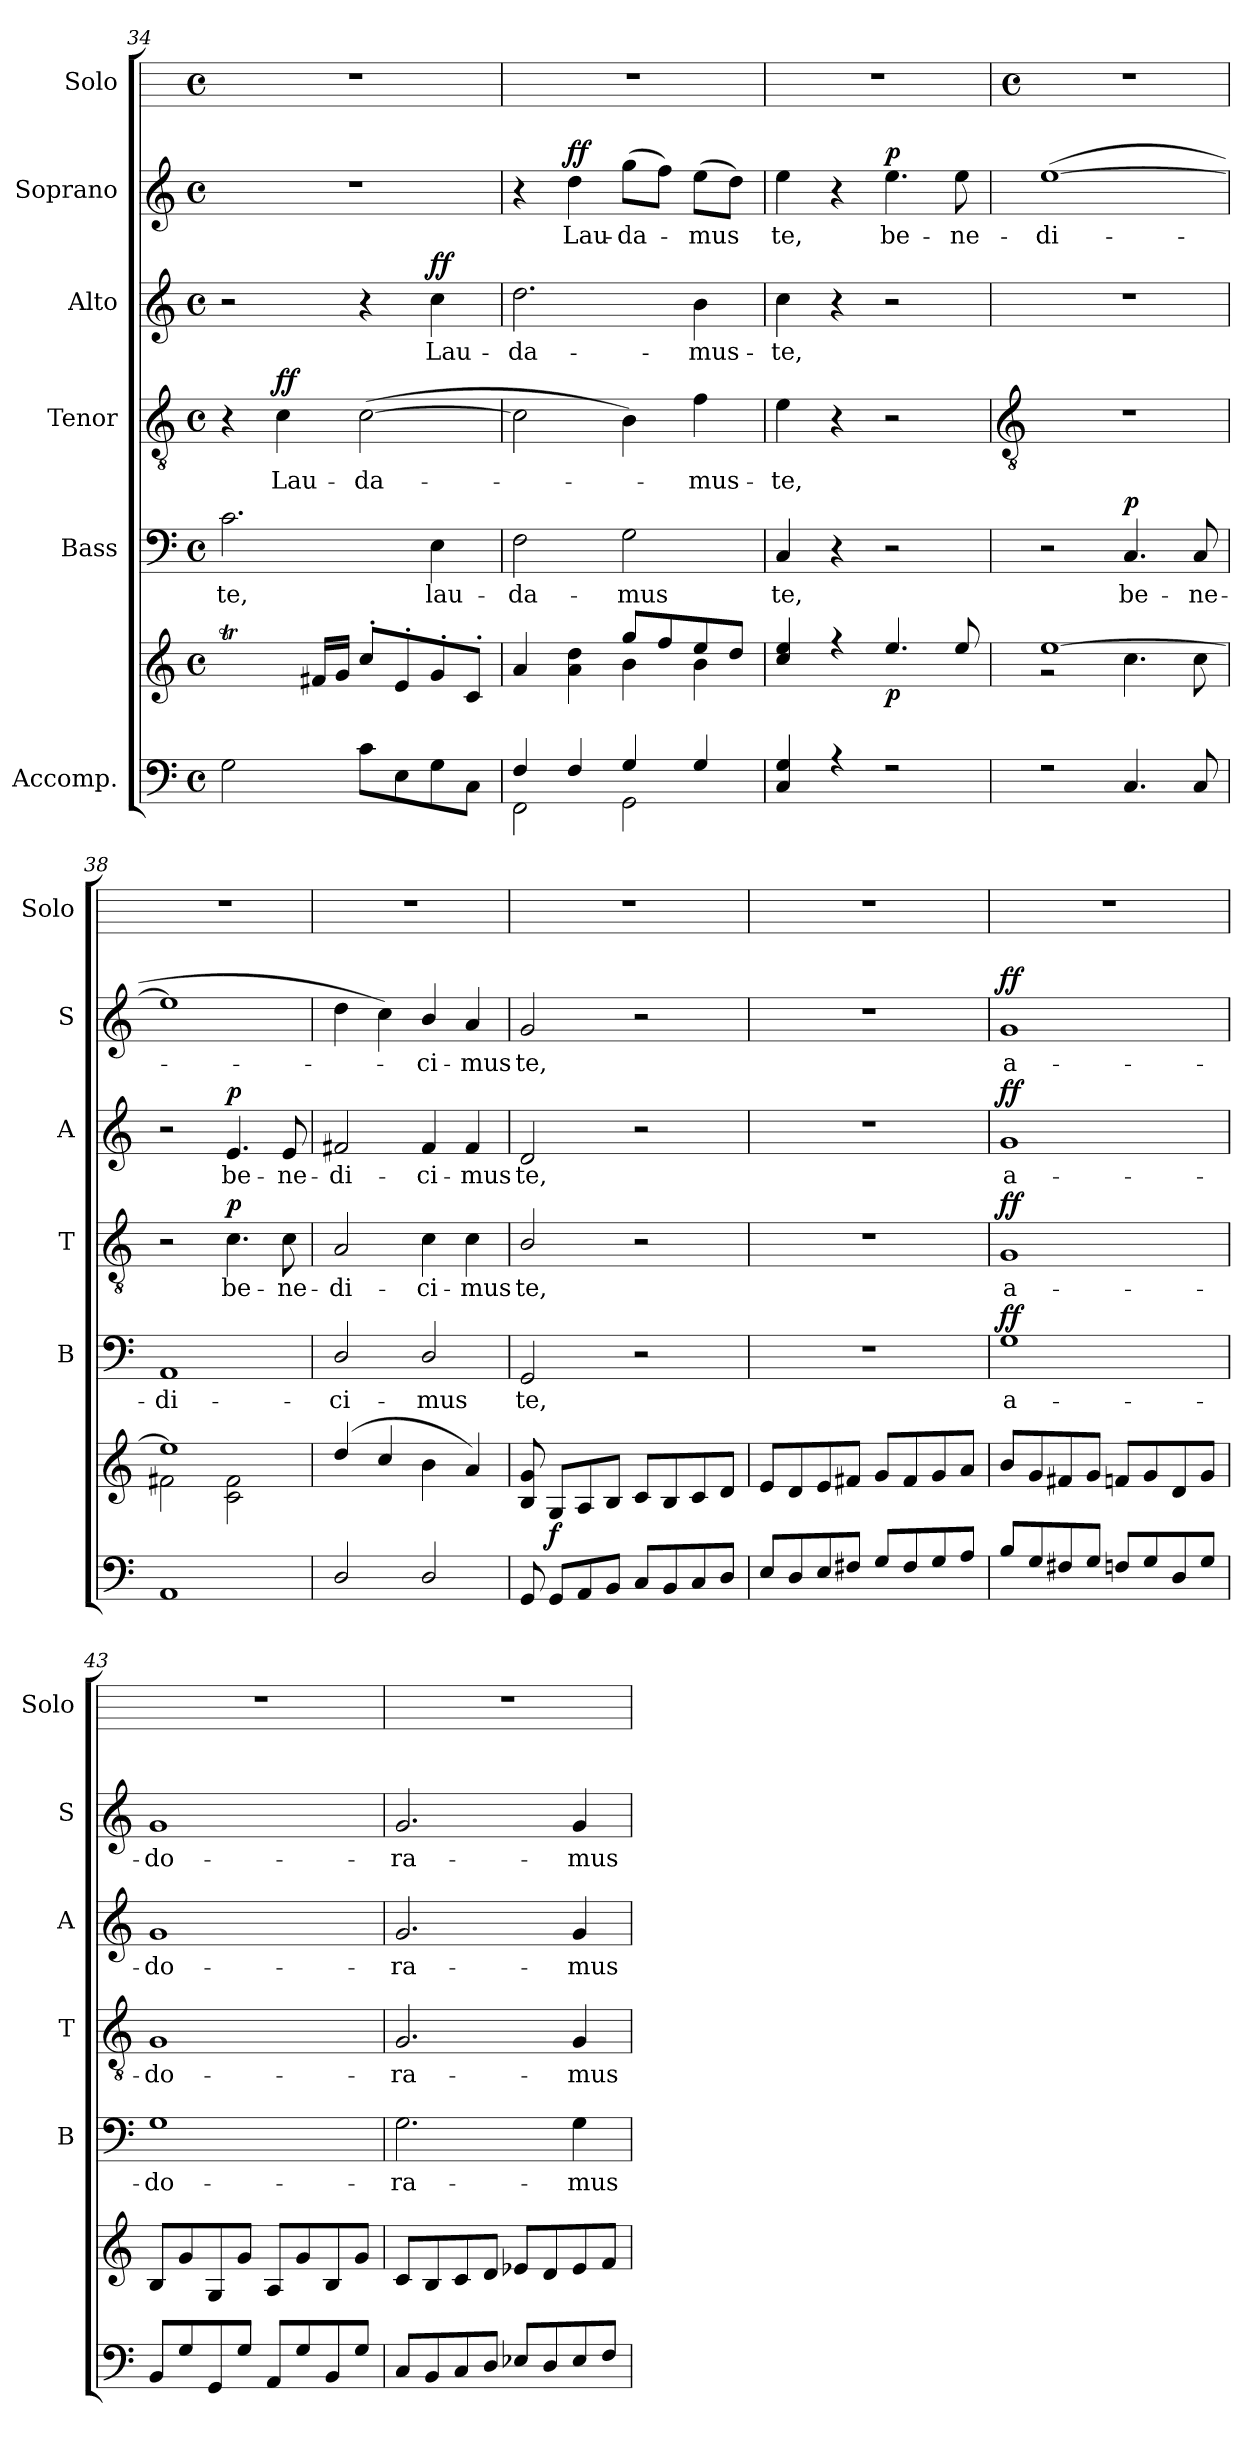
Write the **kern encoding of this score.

**kern	**kern	**dynam	**kern	**text	**dynam	**kern	**text	**dynam	**kern	**text	**dynam	**kern	**text	**dynam	**kern
*part6	*part6	*part6	*part5	*part5	*part5	*part4	*part4	*part4	*part3	*part3	*part3	*part2	*part2	*part2	*part1
*staff7	*staff6	*staff6/7	*staff5	*staff5	*staff5	*staff4	*staff4	*staff4	*staff3	*staff3	*staff3	*staff2	*staff2	*staff2	*staff1
*I"Accomp.	*	*	*I"Bass	*	*	*I"Tenor	*	*	*I"Alto	*	*	*I"Soprano	*	*	*I"Solo
*	*	*	*I'B	*	*	*I'T	*	*	*I'A	*	*	*I'S	*	*	*I'Solo
*clefF4	*clefG2	*	*clefF4	*	*	*clefGv2	*	*	*clefG2	*	*	*clefG2	*	*	*
*k[]	*k[]	*	*k[]	*	*	*k[]	*	*	*k[]	*	*	*k[]	*	*	*
*C:	*C:	*	*C:	*	*	*C:	*	*	*C:	*	*	*C:	*	*	*
*M4/4	*M4/4	*	*M4/4	*	*	*M4/4	*	*	*M4/4	*	*	*M4/4	*	*	*M4/4
*met(c)	*met(c)	*	*met(c)	*	*	*met(c)	*	*	*met(c)	*	*	*met(c)	*	*	*met(c)
=34	=34	=34	=34	=34	=34	=34	=34	=34	=34	=34	=34	=34	=34	=34	=34
*^	*^	*	*	*	*	*	*	*	*	*	*	*	*	*	*
!	!	!	!	!	!	!LO:LY:b	!	!	!	!	!	!	!	!	!	!	!
1ryy	2G	4.gTyy	1ryy	.	2.c	te,	.	4r	.	.	2r	.	.	1r	.	.	1r
!	!	!	!	!	!	!	!	!	!LO:LY:b	!LO:DY:b	!	!	!	!	!	!	!
.	.	.	.	.	.	.	.	4c	Lau-	ff	.	.	.	.	.	.	.
.	.	16f#XLL	.	.	.	.	.	.	.	.	.	.	.	.	.	.	.
.	.	16gJJ	.	.	.	.	.	.	.	.	.	.	.	.	.	.	.
!	!	!	!	!	!	!	!	!	!LO:LY:b	!	!	!	!	!	!	!	!
.	8cL	8cc'L	.	.	.	.	.	(>[2c	-da-	.	4r	.	.	.	.	.	.
.	8E	8e'	.	.	.	.	.	.	.	.	.	.	.	.	.	.	.
!	!	!	!	!	!	!LO:LY:b	!	!	!	!	!	!LO:LY:b	!LO:DY:b	!	!	!	!
.	8G	8g'	.	.	4E	lau-	.	.	.	.	4cc	Lau-	ff	.	.	.	.
.	8CJ	8c'J	.	.	.	.	.	.	.	.	.	.	.	.	.	.	.
=35	=35	=35	=35	=35	=35	=35	=35	=35	=35	=35	=35	=35	=35	=35	=35	=35	=35
!	!	!	!	!	!	!LO:LY:b	!	!	!	!	!	!LO:LY:b	!	!	!	!	!
4F/	2FF\	4a	2ryy	.	2F	-da-	.	2c]	.	.	2.dd	-da-	.	4r	.	.	1r
!	!	!	!	!	!	!	!	!	!	!	!	!	!	!	!LO:LY:b	!LO:DY:b	!
4F/	.	4a 4dd	.	.	.	.	.	.	.	.	.	.	.	4dd	Lau-	ff	.
!	!	!	!	!	!	!LO:LY:b	!	!	!	!	!	!	!	!	!LO:LY:b	!	!
4G/	2GG\	8gg/L	4b\	.	2G	-mus	.	4B)	.	.	.	.	.	(>8ggL	-da-	.	.
.	.	8ff/	.	.	.	.	.	.	.	.	.	.	.	8ffJ)	.	.	.
!	!	!	!	!	!	!	!	!	!LO:LY:b	!	!	!LO:LY:b	!	!	!LO:LY:b	!	!
4G/	.	8ee/	4b\	.	.	.	.	4f	mus-	.	4b	-mus-	.	(>8eeL	mus	.	.
.	.	8dd/J	.	.	.	.	.	.	.	.	.	.	.	8ddJ)	.	.	.
=36	=36	=36	=36	=36	=36	=36	=36	=36	=36	=36	=36	=36	=36	=36	=36	=36	=36
!	!	!	!	!	!	!LO:LY:b	!	!	!LO:LY:b	!	!	!LO:LY:b	!	!	!LO:LY:b	!	!
4C 4G	1ryy	4cc 4ee	1ryy	.	4C	te,	.	4e	-te,	.	4cc	-te,	.	4ee	te,	.	1r
4r	.	4r	.	.	4r	.	.	4r	.	.	4r	.	.	4r	.	.	.
!	!	!	!	!LO:DY:b	!	!	!	!	!	!	!	!	!	!	!LO:LY:b	!LO:DY:b	!
2r	.	4.ee	.	p	2r	.	.	2r	.	.	2r	.	.	4.ee	be-	p	.
!	!	!	!	!	!	!	!	!	!	!	!	!	!	!	!LO:LY:b	!	!
.	.	8ee	.	.	.	.	.	.	.	.	.	.	.	8ee	-ne-	.	.
!!LO:LB:g=z
=37	=37	=37	=37	=37	=37	=37	=37	=37	=37	=37	=37	=37	=37	=37	=37	=37	=37
*	*	*	*	*	*	*	*	*clefGv2	*	*	*	*	*	*	*	*	*
*	*	*	*	*	*	*	*	*	*	*	*	*	*	*	*	*	*M4/4
*	*	*	*	*	*	*	*	*	*	*	*	*	*	*	*	*	*met(c)
!	!	!	!	!	!	!	!	!	!	!	!	!	!	!	!LO:LY:b	!	!
2r	1ryy	[1ee	2r	.	2r	.	.	1r	.	.	1r	.	.	(>[1ee	-di-	.	1r
!	!	!	!	!	!	!LO:LY:b	!LO:DY:b	!	!	!	!	!	!	!	!	!	!
4.C	.	.	4.cc\	.	4.C	be-	p	.	.	.	.	.	.	.	.	.	.
!	!	!	!	!	!	!LO:LY:b	!	!	!	!	!	!	!	!	!	!	!
8C	.	.	8cc\	.	8C	-ne-	.	.	.	.	.	.	.	.	.	.	.
=38	=38	=38	=38	=38	=38	=38	=38	=38	=38	=38	=38	=38	=38	=38	=38	=38	=38
!	!	!	!	!	!	!LO:LY:b	!	!	!	!	!	!	!	!	!	!	!
1AA	1ryy	1ee]	2f#X\	.	1AA	-di-	.	2r	.	.	2r	.	.	1ee]	.	.	1r
!	!	!	!	!	!	!	!	!	!LO:LY:b	!LO:DY:b	!	!LO:LY:b	!LO:DY:b	!	!	!	!
.	.	.	2c\ 2f#\	.	.	.	.	4.c	be-	p	4.e	be-	p	.	.	.	.
!	!	!	!	!	!	!	!	!	!LO:LY:b	!	!	!LO:LY:b	!	!	!	!	!
.	.	.	.	.	.	.	.	8c	-ne-	.	8e	-ne-	.	.	.	.	.
=39	=39	=39	=39	=39	=39	=39	=39	=39	=39	=39	=39	=39	=39	=39	=39	=39	=39
!	!	!	!	!	!	!LO:LY:b	!	!	!LO:LY:b	!	!	!LO:LY:b	!	!	!	!	!
2D/	1ryy	(>4dd	1ryy	.	2D/	-ci-	.	2A	-di-	.	2f#X	-di-	.	4dd	.	.	1r
.	.	4cc	.	.	.	.	.	.	.	.	.	.	.	4cc)	.	.	.
!	!	!	!	!	!	!LO:LY:b	!	!	!LO:LY:b	!	!	!LO:LY:b	!	!	!LO:LY:b	!	!
2D/	.	4b\	.	.	2D/	-mus	.	4c	-ci-	.	4f#	-ci-	.	4b/	ci-	.	.
!	!	!	!	!	!	!	!	!	!LO:LY:b	!	!	!LO:LY:b	!	!	!LO:LY:b	!	!
.	.	4a)	.	.	.	.	.	4c	-mus	.	4f#	-mus	.	4a	-mus	.	.
=40	=40	=40	=40	=40	=40	=40	=40	=40	=40	=40	=40	=40	=40	=40	=40	=40	=40
!	!	!	!	!	!	!LO:LY:b	!	!	!LO:LY:b	!	!	!LO:LY:b	!	!	!LO:LY:b	!	!
8GG	1ryy	8B 8g	1ryy	.	2GG	te,	.	2B/	te,	.	2d	te,	.	2g	te,	.	1r
!	!	!	!	!LO:DY:b	!	!	!	!	!	!	!	!	!	!	!	!	!
8GGL	.	8GL	.	f	.	.	.	.	.	.	.	.	.	.	.	.	.
8AA	.	8A	.	.	.	.	.	.	.	.	.	.	.	.	.	.	.
8BBJ	.	8BJ	.	.	.	.	.	.	.	.	.	.	.	.	.	.	.
8CL	.	8cL	.	.	2r	.	.	2r	.	.	2r	.	.	2r	.	.	.
8BB	.	8B	.	.	.	.	.	.	.	.	.	.	.	.	.	.	.
8C	.	8c	.	.	.	.	.	.	.	.	.	.	.	.	.	.	.
8DJ	.	8dJ	.	.	.	.	.	.	.	.	.	.	.	.	.	.	.
=41	=41	=41	=41	=41	=41	=41	=41	=41	=41	=41	=41	=41	=41	=41	=41	=41	=41
8EL	1ryy	8eL	1ryy	.	1r	.	.	1r	.	.	1r	.	.	1r	.	.	1r
8D	.	8d	.	.	.	.	.	.	.	.	.	.	.	.	.	.	.
8E	.	8e	.	.	.	.	.	.	.	.	.	.	.	.	.	.	.
8F#XJ	.	8f#XJ	.	.	.	.	.	.	.	.	.	.	.	.	.	.	.
8GL	.	8gL	.	.	.	.	.	.	.	.	.	.	.	.	.	.	.
8F#	.	8f#	.	.	.	.	.	.	.	.	.	.	.	.	.	.	.
8G	.	8g	.	.	.	.	.	.	.	.	.	.	.	.	.	.	.
8AJ	.	8aJ	.	.	.	.	.	.	.	.	.	.	.	.	.	.	.
=42	=42	=42	=42	=42	=42	=42	=42	=42	=42	=42	=42	=42	=42	=42	=42	=42	=42
!	!	!	!	!	!	!LO:LY:b	!LO:DY:b	!	!LO:LY:b	!LO:DY:b	!	!LO:LY:b	!LO:DY:b	!	!LO:LY:b	!LO:DY:b	!
8BL	1ryy	8bL	1ryy	.	1G	a-	ff	1G	a-	ff	1g	a-	ff	1g	a-	ff	1r
8G	.	8g	.	.	.	.	.	.	.	.	.	.	.	.	.	.	.
8F#X	.	8f#X	.	.	.	.	.	.	.	.	.	.	.	.	.	.	.
8GJ	.	8gJ	.	.	.	.	.	.	.	.	.	.	.	.	.	.	.
8FnL	.	8fnL	.	.	.	.	.	.	.	.	.	.	.	.	.	.	.
8G	.	8g	.	.	.	.	.	.	.	.	.	.	.	.	.	.	.
8D	.	8d	.	.	.	.	.	.	.	.	.	.	.	.	.	.	.
8GJ	.	8gJ	.	.	.	.	.	.	.	.	.	.	.	.	.	.	.
=43	=43	=43	=43	=43	=43	=43	=43	=43	=43	=43	=43	=43	=43	=43	=43	=43	=43
!	!	!	!	!	!	!LO:LY:b	!	!	!LO:LY:b	!	!	!LO:LY:b	!	!	!LO:LY:b	!	!
8BBL	1ryy	8BL	1ryy	.	1G	-do-	.	1G	-do-	.	1g	-do-	.	1g	-do-	.	1r
8G	.	8g	.	.	.	.	.	.	.	.	.	.	.	.	.	.	.
8GG	.	8G	.	.	.	.	.	.	.	.	.	.	.	.	.	.	.
8GJ	.	8gJ	.	.	.	.	.	.	.	.	.	.	.	.	.	.	.
8AAL	.	8AL	.	.	.	.	.	.	.	.	.	.	.	.	.	.	.
8G	.	8g	.	.	.	.	.	.	.	.	.	.	.	.	.	.	.
8BB	.	8B	.	.	.	.	.	.	.	.	.	.	.	.	.	.	.
8GJ	.	8gJ	.	.	.	.	.	.	.	.	.	.	.	.	.	.	.
=44	=44	=44	=44	=44	=44	=44	=44	=44	=44	=44	=44	=44	=44	=44	=44	=44	=44
!	!	!	!	!	!	!LO:LY:b	!	!	!LO:LY:b	!	!	!LO:LY:b	!	!	!LO:LY:b	!	!
8CL	1ryy	8cL	1ryy	.	2.G	-ra-	.	2.G	-ra-	.	2.g	-ra-	.	2.g	-ra-	.	1r
8BB	.	8B	.	.	.	.	.	.	.	.	.	.	.	.	.	.	.
8C	.	8c	.	.	.	.	.	.	.	.	.	.	.	.	.	.	.
8DJ	.	8dJ	.	.	.	.	.	.	.	.	.	.	.	.	.	.	.
8E-XL	.	8e-XL	.	.	.	.	.	.	.	.	.	.	.	.	.	.	.
8D	.	8d	.	.	.	.	.	.	.	.	.	.	.	.	.	.	.
!	!	!	!	!	!	!LO:LY:b	!	!	!LO:LY:b	!	!	!LO:LY:b	!	!	!LO:LY:b	!	!
8E-	.	8e-	.	.	4G	-mus	.	4G	-mus	.	4g	-mus	.	4g	-mus	.	.
8FJ	.	8fJ	.	.	.	.	.	.	.	.	.	.	.	.	.	.	.
*v	*v	*	*	*	*	*	*	*	*	*	*	*	*	*	*	*	*
*	*v	*v	*	*	*	*	*	*	*	*	*	*	*	*	*	*
=	=	=	=	=	=	=	=	=	=	=	=	=	=	=	=
*-	*-	*-	*-	*-	*-	*-	*-	*-	*-	*-	*-	*-	*-	*-	*-
